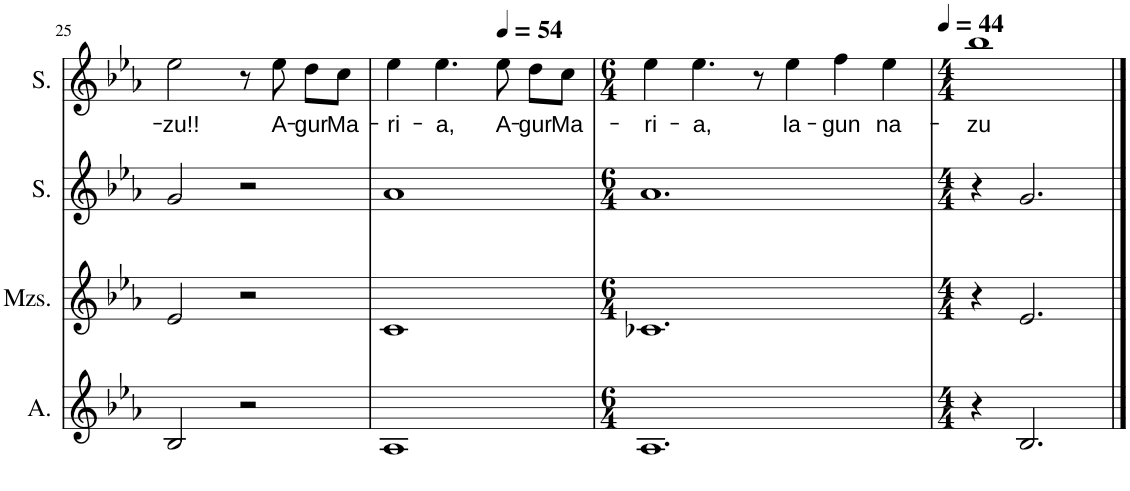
**kern	**kern	**kern	**kern	**text
*part4	*part3	*part2	*part1	*part1
*staff4	*staff3	*staff2	*staff1	*staff1
*I"Alto	*I"Mezzo-soprano	*I"Soprano	*I"Solo	*
*I'A.	*I'Mzs.	*I'S.	*I'S.	*
!!LO:PB:g=z
*clefG2	*clefG2	*clefG2	*clefG2	*
*k[b-e-a-]	*k[b-e-a-]	*k[b-e-a-]	*k[b-e-a-]	*
*M4/4	*M4/4	*M4/4	*M4/4	*
=25	=25	=25	=25	=25
!	!	!	!	!LO:LY:b
2B-/	2e-/	2g/	2ee-\	-zu!!
2r	2r	2r	8r	.
!	!	!	!	!LO:LY:b
.	.	.	8ee-\	A-
!	!	!	!	!LO:LY:b
.	.	.	8dd\L	-gur
!	!	!	!	!LO:LY:b
.	.	.	8cc\J	Ma-
=26	=26	=26	=26	=26
!	!	!	!	!LO:LY:b
1A-	1c	1a-	4ee-\	-ri-
!	!	!	!	!LO:LY:b
.	.	.	4.ee-\	-a,
*	*	*	*MM54	*
!	!	!	!	!LO:LY:b
.	.	.	8ee-\	A-
!	!	!	!	!LO:LY:b
.	.	.	8dd\L	-gur
!	!	!	!	!LO:LY:b
.	.	.	8cc\J	Ma-
=27	=27	=27	=27	=27
*M6/4	*M6/4	*M6/4	*M6/4	*
!	!	!	!	!LO:LY:b
1.A-	1.c-X	1.a-	4ee-\	-ri-
!	!	!	!	!LO:LY:b
.	.	.	4.ee-\	-a,
.	.	.	8r	.
!	!	!	!	!LO:LY:b
.	.	.	4ee-\	la-
!	!	!	!	!LO:LY:b
.	.	.	4ff\	-gun
!	!	!	!	!LO:LY:b
.	.	.	4ee-\	na-
=28	=28	=28	=28	=28
*M4/4	*M4/4	*M4/4	*M4/4	*
*	*	*	*MM44	*
!	!	!	!	!LO:LY:b
4r	4r	4r	1bb-	-zu
2.B-/	2.e-/	2.g/	.	.
==	==	==	==	==
*-	*-	*-	*-	*-
